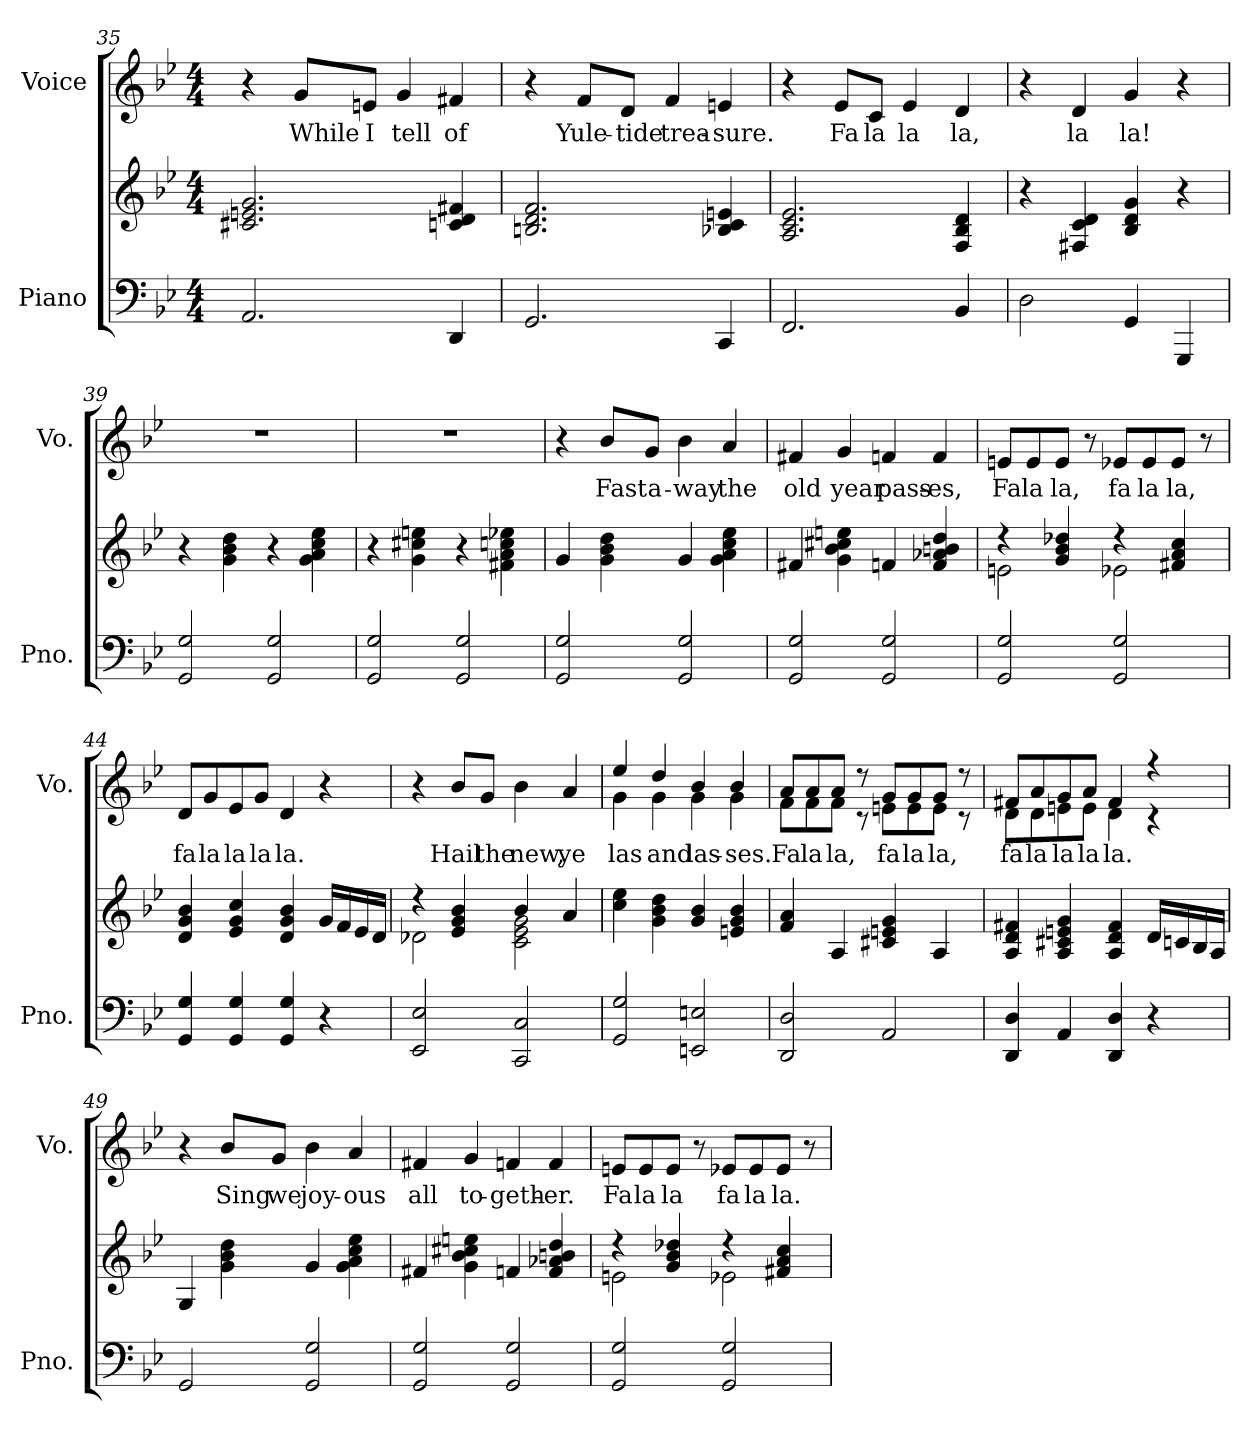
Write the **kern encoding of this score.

**kern	**kern	**kern	**text
*part2	*part2	*part1	*part1
*staff3	*staff2	*staff1	*staff1
*I"Piano	*	*I"Voice	*
*I'Pno.	*	*I'Vo.	*
*clefF4	*clefG2	*clefG2	*
*k[b-e-]	*k[b-e-]	*k[b-e-]	*
*B-:	*B-:	*B-:	*
*M4/4	*M4/4	*M4/4	*
=35	=35	=35	=35
2.AA/	2.c#X/ 2.en/ 2.g/	4r	.
.	.	8g/L	While
.	.	8en/J	I
.	.	4g/	tell
4DD/	4cn/ 4d/ 4f#X/	4f#X/	of
!!LO:LB:g=z
=36	=36	=36	=36
2.GG/	2.Bn/ 2.d/ 2.f/	4r	.
.	.	8f/L	Yule-
.	.	8d/J	-tide
.	.	4f/	trea-
4CC/	4B-X/ 4c/ 4en/	4en/	-sure.
=37	=37	=37	=37
2.FF/	2.A/ 2.c/ 2.e-/	4r	.
.	.	8e-/L	Fa
.	.	8c/J	la
.	.	4e-/	la
4BB-/	4F/ 4B-/ 4d/	4d/	la,
=38	=38	=38	=38
2D\	4r	4r	.
.	4F#X/ 4c/ 4d/	4d/	la
4GG/	4B-/ 4d/ 4g/	4g/	la!
4GGG/	4r	4r	.
=39	=39	=39	=39
2GG/ 2G/	4r	1r	.
.	4g\ 4b-\ 4dd\	.	.
2GG/ 2G/	4r	.	.
.	4g\ 4a\ 4cc\ 4ee-\	.	.
=40	=40	=40	=40
2GG/ 2G/	4r	1r	.
.	4g\ 4cc#X\ 4een\	.	.
2GG/ 2G/	4r	.	.
.	4f#X\ 4a\ 4ccn\ 4ee-X\	.	.
!!LO:LB:g=z
=41	=41	=41	=41
2GG/ 2G/	4g/	4r	.
.	4g\ 4b-\ 4dd\	8b-/L	Fast
.	.	8g/J	a-
2GG/ 2G/	4g/	4b-\	-way
.	4g\ 4a\ 4cc\ 4ee-\	4a/	the
=42	=42	=42	=42
2GG/ 2G/	4f#X/	4f#X/	old
.	4g\ 4b-\ 4cc#X\ 4een\	4g/	year
2GG/ 2G/	4fn/	4fn/	pass-
.	4f/ 4a-X/ 4bn/ 4dd/	4f/	-es,
=43	=43	=43	=43
*	*^	*	*
2GG/ 2G/	4r	2en\	8en/L	Fa
.	.	.	8e/	la
.	4g/ 4b-/ 4dd-X/	.	8e/J	la,
.	.	.	8r	.
2GG/ 2G/	4r	2e-X\	8e-X/L	fa
.	.	.	8e-/	la
.	4f#X/ 4a/ 4cc/	.	8e-/J	la,
.	.	.	8r	.
*	*v	*v	*	*
!!LO:PB:g=z
=44	=44	=44	=44
4GG/ 4G/	4d/ 4g/ 4b-/	8d/L	fa
.	.	8g/	la
4GG/ 4G/	4e-/ 4g/ 4cc/	8e-/	la
.	.	8g/J	la
4GG/ 4G/	4d/ 4g/ 4b-/	4d/	la.
4r	16g/LL	4r	.
.	16f/	.	.
.	16e-/	.	.
.	16d/JJ	.	.
=45	=45	=45	=45
*	*^	*	*
2EE-/ 2E-/	4r	2d-X\	4r	.
.	4e-/ 4g/ 4b-/	.	8b-/L	Hail
.	.	.	8g/J	the
2CC/ 2C/	4b-/	2c\ 2e-\ 2g\	4b-\	new,
.	4a/	.	4a/	ye
*	*v	*v	*	*
=46	=46	=46	=46
*	*	*^	*
2GG/ 2G/	4cc\ 4ee-\	4ee-/	4g\	las
.	4g\ 4b-\ 4dd\	4dd/	4g\	and
2EEn/ 2En/	4g/ 4b-/	4b-/	4g\	las-
.	4en/ 4g/ 4b-/	4b-/	4g\	-ses.
!!LO:LB:g=z	!!
=47	=47	=47	=47	=47
2DD/ 2D/	4f/ 4a/	8a/L	8f\L	Fa
.	.	8a/	8f\	la
.	4A/	8a/J	8f\J	la,
.	.	8r	8r	.
2AA/	4c#X/ 4en/ 4g/	8g/L	8en\L	fa
.	.	8g/	8e\	la
.	4A/	8g/J	8e\J	la,
.	.	8r	8r	.
=48	=48	=48	=48	=48
4DD/ 4D/	4A/ 4d/ 4f#X/	8f#X/L	8d\L	fa
.	.	8a/	8d\	la
4AA/	4A/ 4c#X/ 4en/ 4g/	8g/	8en\	la
.	.	8a/J	8e\J	la
4DD/ 4D/	4A/ 4d/ 4f#/	4f#/	4d\	la.
4r	16d/LL	4r	4r	.
.	16cn/	.	.	.
.	16B-/	.	.	.
.	16A/JJ	.	.	.
*	*	*v	*v	*
=49	=49	=49	=49
2GG/	4G/	4r	.
.	4g\ 4b-\ 4dd\	8b-/L	Sing
.	.	8g/J	we
2GG/ 2G/	4g/	4b-\	joy-
.	4g\ 4a\ 4cc\ 4ee-\	4a/	-ous
!!LO:LB:g=z
=50	=50	=50	=50
2GG/ 2G/	4f#X/	4f#X/	all
.	4g\ 4b-\ 4cc#X\ 4een\	4g/	to-
2GG/ 2G/	4fn/	4fn/	-geth-
.	4f/ 4a-X/ 4bn/ 4dd/	4f/	-er.
=51	=51	=51	=51
*	*^	*	*
2GG/ 2G/	4r	2en\	8en/L	Fa
.	.	.	8e/	la
.	4g/ 4b-/ 4dd-X/	.	8e/J	la
.	.	.	8r	.
2GG/ 2G/	4r	2e-X\	8e-X/L	fa
.	.	.	8e-/	la
.	4f#X/ 4a/ 4cc/	.	8e-/J	la.
.	.	.	8r	.
*	*v	*v	*	*
=	=	=	=
*-	*-	*-	*-
